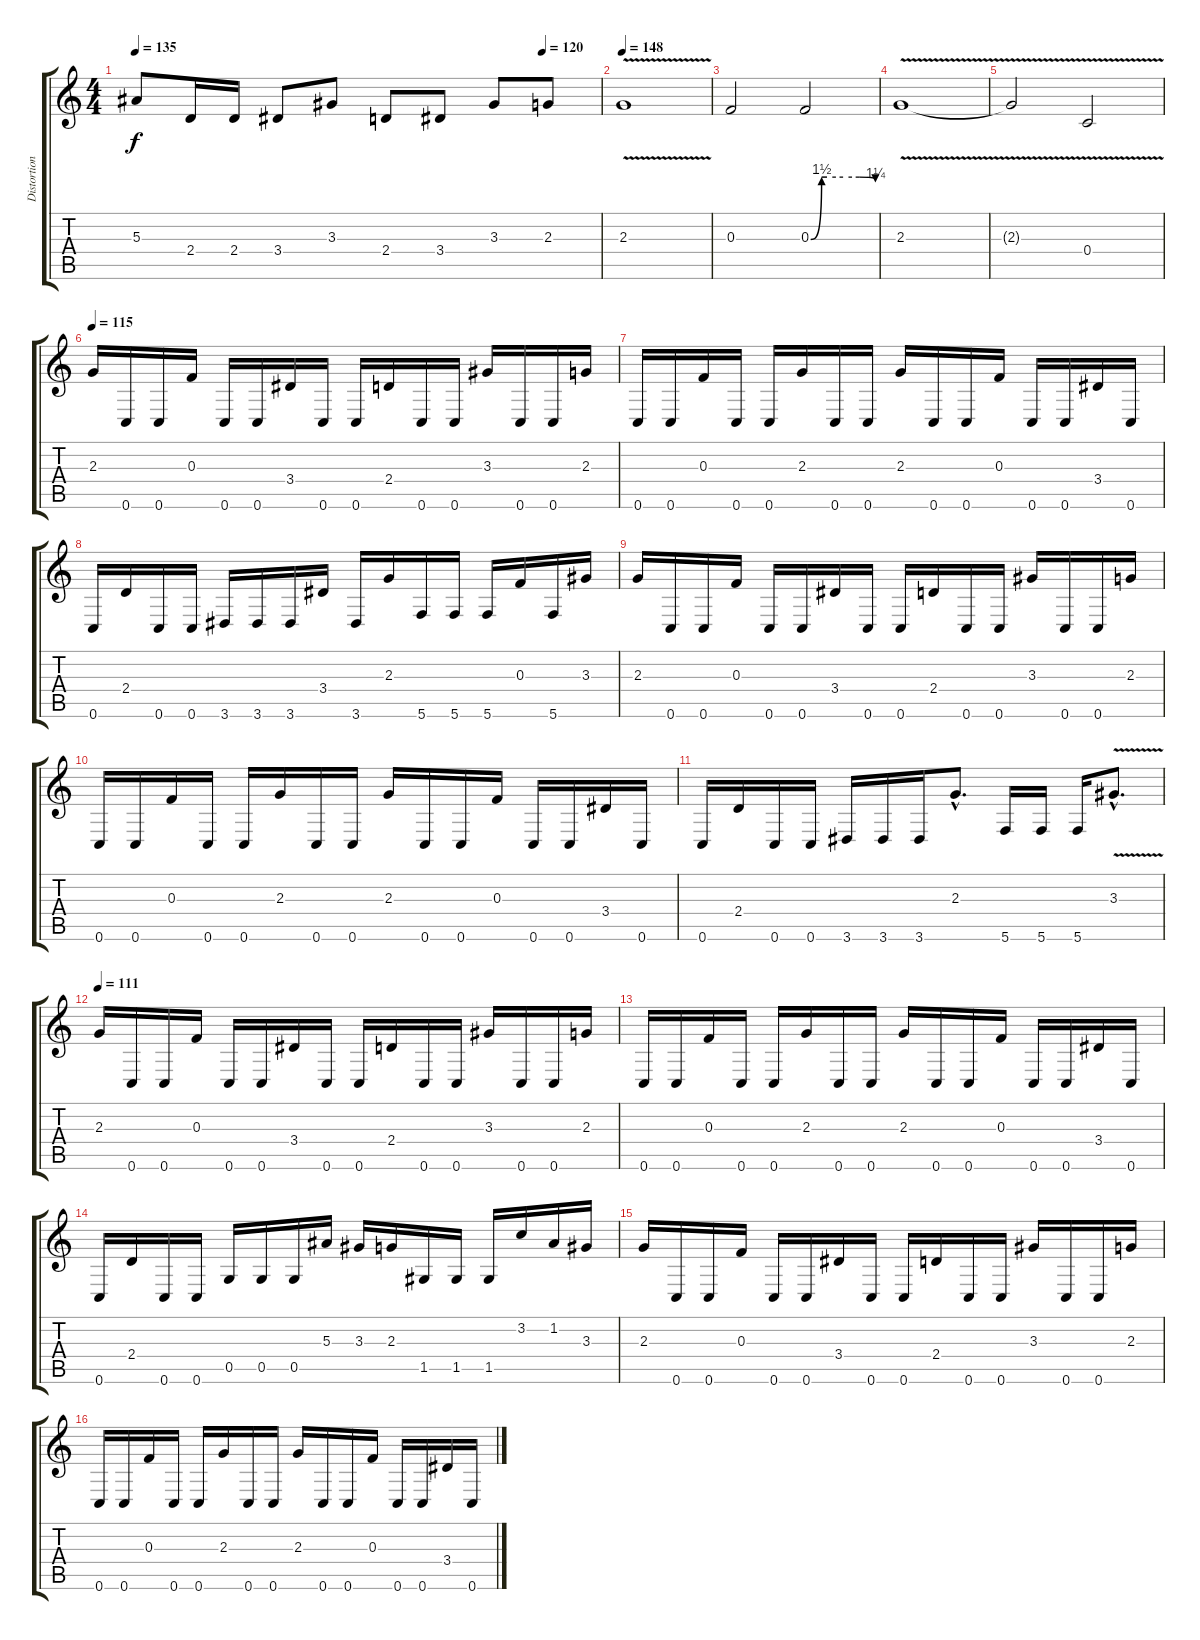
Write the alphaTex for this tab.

\track ("Distortion Guitar 2" "Distortion") {instrument distortionguitar}
\staff {score tabs}
\tuning (D4 A3 F3 C3 G2 C2) {hide}
\ts (4 4)
\tempo 135
\tempo (120 0.875)
\clef g2
\ks c
5.3.8{dy f} 2.4.16 2.4.16 3.4.8 3.3.8 2.4.8 3.4.8 3.3.8 2.3.8 |
\tempo 148
2.3{v}.1 |
0.3.2 0.3{be (custom 0 0 10 6 15 6 30 6 45 6 60 5)}.2 |
2.3{v}.1 |
2.3{t}.2 0.4{v}.2 |
\tempo 115
2.3.16{volume 10} 0.6.16 0.6.16 0.3.16 0.6.16 0.6.16 3.4.16 0.6.16 0.6.16 2.4.16 0.6.16 0.6.16 3.3.16 0.6.16 0.6.16 2.3.16 |
0.6.16 0.6.16 0.3.16 0.6.16 0.6.16 2.3.16 0.6.16 0.6.16 2.3.16 0.6.16 0.6.16 0.3.16 0.6.16 0.6.16 3.4.16 0.6.16 |
0.6.16 2.4.16 0.6.16 0.6.16 3.6.16 3.6.16 3.6.16 3.4.16 3.6.16 2.3.16 5.6.16 5.6.16 5.6.16 0.3.16 5.6.16 3.3.16 |
2.3.16 0.6.16 0.6.16 0.3.16 0.6.16 0.6.16 3.4.16 0.6.16 0.6.16 2.4.16 0.6.16 0.6.16 3.3.16 0.6.16 0.6.16 2.3.16 |
0.6.16 0.6.16 0.3.16 0.6.16 0.6.16 2.3.16 0.6.16 0.6.16 2.3.16 0.6.16 0.6.16 0.3.16 0.6.16 0.6.16 3.4.16 0.6.16 |
0.6.16 2.4.16 0.6.16 0.6.16 3.6.16{volume 11} 3.6.16 3.6.16 2.3{hac}.8{d} 5.6.16 5.6.16 5.6.16 3.3{v hac}.8{d} |
\tempo 111
2.3.16{volume 15} 0.6.16 0.6.16 0.3.16 0.6.16 0.6.16 3.4.16 0.6.16 0.6.16 2.4.16 0.6.16 0.6.16 3.3.16 0.6.16 0.6.16 2.3.16 |
0.6.16 0.6.16 0.3.16 0.6.16 0.6.16 2.3.16 0.6.16 0.6.16 2.3.16 0.6.16 0.6.16 0.3.16 0.6.16 0.6.16 3.4.16 0.6.16 |
0.6.16 2.4.16 0.6.16 0.6.16 0.5.16 0.5.16 0.5.16 5.3.16 3.3.16 2.3.16 1.5.16 1.5.16 1.5.16 3.2.16 1.2.16 3.3.16 |
2.3.16 0.6.16 0.6.16 0.3.16 0.6.16 0.6.16 3.4.16 0.6.16 0.6.16 2.4.16 0.6.16 0.6.16 3.3.16 0.6.16 0.6.16 2.3.16 |
0.6.16 0.6.16 0.3.16 0.6.16 0.6.16 2.3.16 0.6.16 0.6.16 2.3.16 0.6.16 0.6.16 0.3.16 0.6.16 0.6.16 3.4.16 0.6.16
